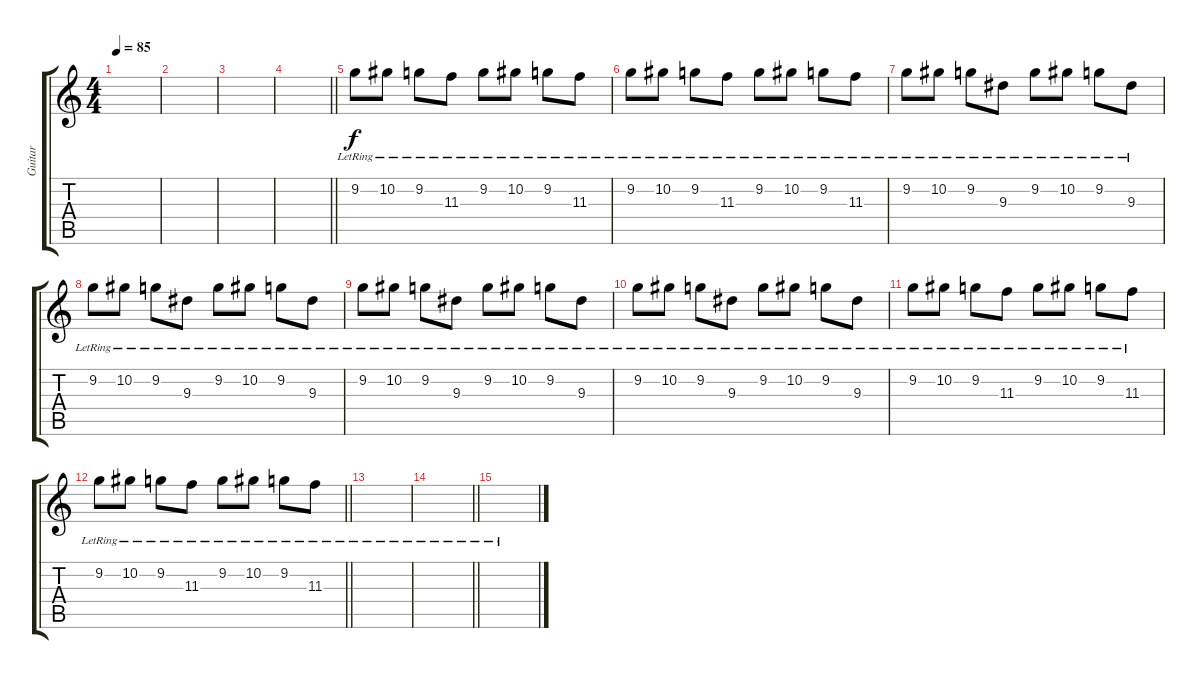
\track ("Guitar" "Guitar") {instrument acousticguitarsteel}
\staff {score tabs}
\tuning (Eb4 Bb3 Gb3 Db3 Ab2 Eb2) {hide}
\ts (4 4)
\section ("" "")
\tempo 85
\clef g2
\ks c
|
|
|
\barLineRight lightlight
|
\section ("" "")
9.2{lr}.8 10.2{lr}.8 9.2{lr}.8 11.3{lr}.8 9.2{lr}.8 10.2{lr}.8 9.2{lr}.8 11.3{lr}.8 |
9.2{lr}.8 10.2{lr}.8 9.2{lr}.8 11.3{lr}.8 9.2{lr}.8 10.2{lr}.8 9.2{lr}.8 11.3{lr}.8 |
9.2{lr}.8 10.2{lr}.8 9.2{lr}.8 9.3{lr}.8 9.2{lr}.8 10.2{lr}.8 9.2{lr}.8 9.3{lr}.8 |
9.2{lr}.8 10.2{lr}.8 9.2{lr}.8 9.3{lr}.8 9.2{lr}.8 10.2{lr}.8 9.2{lr}.8 9.3{lr}.8 |
9.2{lr}.8 10.2{lr}.8 9.2{lr}.8 9.3{lr}.8 9.2{lr}.8 10.2{lr}.8 9.2{lr}.8 9.3{lr}.8 |
9.2{lr}.8 10.2{lr}.8 9.2{lr}.8 9.3{lr}.8 9.2{lr}.8 10.2{lr}.8 9.2{lr}.8 9.3{lr}.8 |
9.2{lr}.8 10.2{lr}.8 9.2{lr}.8 11.3{lr}.8 9.2{lr}.8 10.2{lr}.8 9.2{lr}.8 11.3{lr}.8 |
\barLineRight lightlight
9.2{lr}.8 10.2{lr}.8 9.2{lr}.8 11.3{lr}.8 9.2{lr}.8 10.2{lr}.8 9.2{lr}.8 11.3{lr}.8 |
\section ("" "")
|
\barLineRight lightlight
|
\section ("" "")
